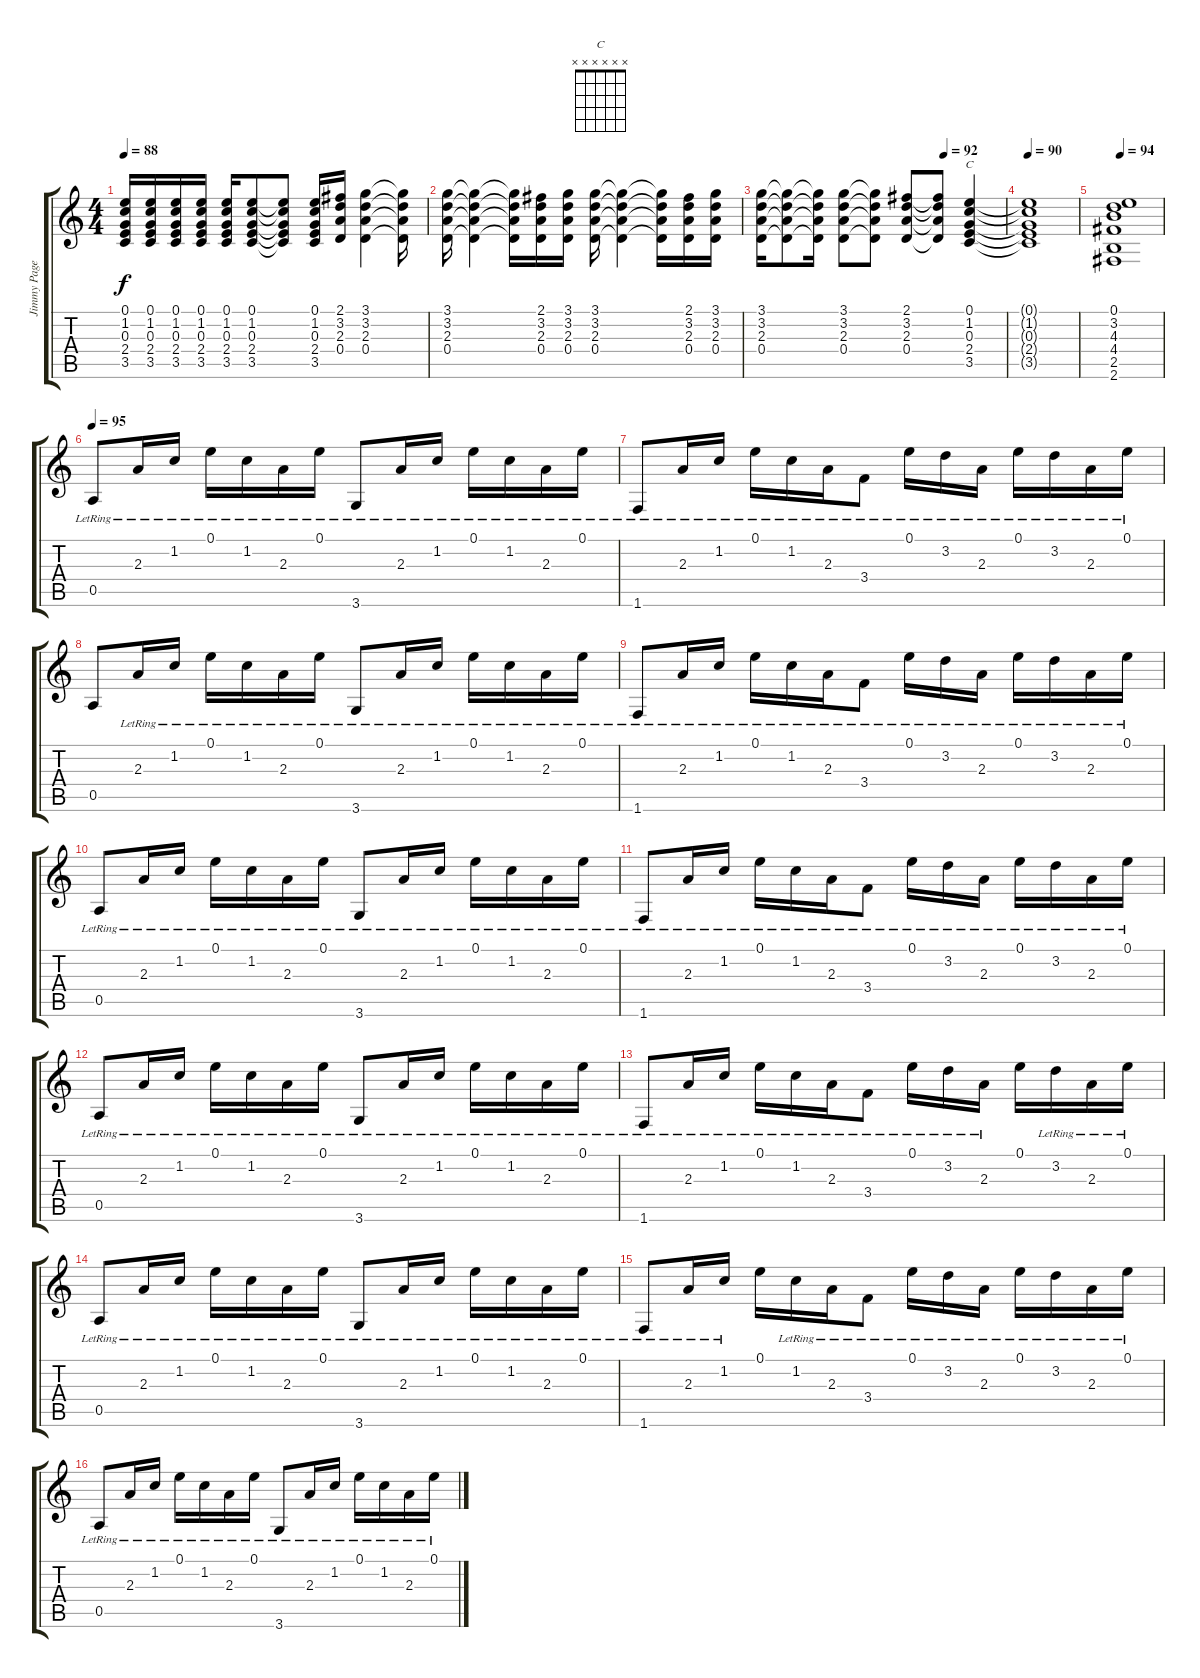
\track ("Jimmy Page" "Jimmy Page") {instrument acousticguitarsteel}
\staff {score tabs}
\tuning (E4 B3 G3 D3 A2 E2) {hide}
\chord ("C" x x x x x x) {firstfret 0}
\ts (4 4)
\tempo 88
\clef g2
\ks c
(0.1{t} 1.2{t} 0.3{t} 2.4{t} 3.5{t}).16{dy f} (0.1 1.2 0.3 2.4 3.5).16 (0.1 1.2 0.3 2.4 3.5).16 (0.1 1.2 0.3 2.4 3.5).16 (0.1 1.2 0.3 2.4 3.5).16 (0.1 1.2 0.3 2.4 3.5).8 (0.1{t} 1.2{t} 0.3{t} 2.4{t} 3.5{t}).8 (0.1 1.2 0.3 2.4 3.5).16 (2.1 3.2 2.3 0.4).16 (3.1 3.2 2.3 0.4).4 (3.1{t} 3.2{t} 2.3{t} 0.4{t}).16 |
(3.1 3.2 2.3 0.4).16 (3.1{t} 3.2{t} 2.3{t} 0.4{t}).4 (3.1{t} 3.2{t} 2.3{t} 0.4{t}).16 (2.1 3.2 2.3 0.4).16 (3.1 3.2 2.3 0.4).16 (3.1 3.2 2.3 0.4).16 (3.1{t} 3.2{t} 2.3{t} 0.4{t}).4 (3.1{t} 3.2{t} 2.3{t} 0.4{t}).16 (2.1 3.2 2.3 0.4).16 (3.1 3.2 2.3 0.4).16 |
\tempo (92 0.75)
(3.1 3.2 2.3 0.4).16 (3.1{t} 3.2{t} 2.3{t} 0.4{t}).8 (3.1{t} 3.2{t} 2.3{t} 0.4{t}).16 (3.1 3.2 2.3 0.4).8 (3.1{t} 3.2{t} 2.3{t} 0.4{t}).8 (2.1 3.2 2.3 0.4).8 (2.1{t} 3.2{t} 2.3{t} 0.4{t}).8 (0.1 1.2 0.3 2.4 3.5).4{ch "C"} |
\tempo 90
(0.1{t} 1.2{t} 0.3{t} 2.4{t} 3.5{t}).1 |
\tempo 94
(0.1 3.2 4.3 4.4 2.5 2.6).1 |
\tempo 95
0.5{lr}.8{volume 14} 2.3{lr}.16 1.2{lr}.16 0.1{lr}.16 1.2{lr}.16 2.3{lr}.16 0.1{lr}.16 3.6{lr}.8 2.3{lr}.16 1.2{lr}.16 0.1{lr}.16 1.2{lr}.16 2.3{lr}.16 0.1{lr}.16 |
1.6{lr}.8 2.3{lr}.16 1.2{lr}.16 0.1{lr}.16 1.2{lr}.16 2.3{lr}.16 3.4{lr}.8 0.1{lr}.16 3.2{lr}.16 2.3{lr}.16 0.1{lr}.16 3.2{lr}.16 2.3{lr}.16 0.1{lr}.16 |
0.5.8 2.3{lr}.16 1.2{lr}.16 0.1{lr}.16 1.2{lr}.16 2.3{lr}.16 0.1{lr}.16 3.6{lr}.8 2.3{lr}.16 1.2{lr}.16 0.1{lr}.16 1.2{lr}.16 2.3{lr}.16 0.1{lr}.16 |
1.6{lr}.8 2.3{lr}.16 1.2{lr}.16 0.1{lr}.16 1.2{lr}.16 2.3{lr}.16 3.4{lr}.8 0.1{lr}.16 3.2{lr}.16 2.3{lr}.16 0.1{lr}.16 3.2{lr}.16 2.3{lr}.16 0.1{lr}.16 |
0.5{lr}.8 2.3{lr}.16 1.2{lr}.16 0.1{lr}.16 1.2{lr}.16 2.3{lr}.16 0.1{lr}.16 3.6{lr}.8 2.3{lr}.16 1.2{lr}.16 0.1{lr}.16 1.2{lr}.16 2.3{lr}.16 0.1{lr}.16 |
1.6{lr}.8 2.3{lr}.16 1.2{lr}.16 0.1{lr}.16 1.2{lr}.16 2.3{lr}.16 3.4{lr}.8 0.1{lr}.16 3.2{lr}.16 2.3{lr}.16 0.1{lr}.16 3.2{lr}.16 2.3{lr}.16 0.1{lr}.16 |
0.5{lr}.8 2.3{lr}.16 1.2{lr}.16 0.1{lr}.16 1.2{lr}.16 2.3{lr}.16 0.1{lr}.16 3.6{lr}.8 2.3{lr}.16 1.2{lr}.16 0.1{lr}.16 1.2{lr}.16 2.3{lr}.16 0.1{lr}.16 |
1.6{lr}.8 2.3{lr}.16 1.2{lr}.16 0.1{lr}.16 1.2{lr}.16 2.3{lr}.16 3.4{lr}.8 0.1{lr}.16 3.2{lr}.16 2.3{lr}.16 0.1.16 3.2{lr}.16 2.3{lr}.16 0.1{lr}.16 |
0.5{lr}.8 2.3{lr}.16 1.2{lr}.16 0.1{lr}.16 1.2{lr}.16 2.3{lr}.16 0.1{lr}.16 3.6{lr}.8 2.3{lr}.16 1.2{lr}.16 0.1{lr}.16 1.2{lr}.16 2.3{lr}.16 0.1{lr}.16 |
1.6{lr}.8 2.3{lr}.16 1.2{lr}.16 0.1.16 1.2{lr}.16 2.3{lr}.16 3.4{lr}.8 0.1{lr}.16 3.2{lr}.16 2.3{lr}.16 0.1{lr}.16 3.2{lr}.16 2.3{lr}.16 0.1{lr}.16 |
0.5{lr}.8 2.3{lr}.16 1.2{lr}.16 0.1{lr}.16 1.2{lr}.16 2.3{lr}.16 0.1{lr}.16 3.6{lr}.8 2.3{lr}.16 1.2{lr}.16 0.1{lr}.16 1.2{lr}.16 2.3{lr}.16 0.1{lr}.16
